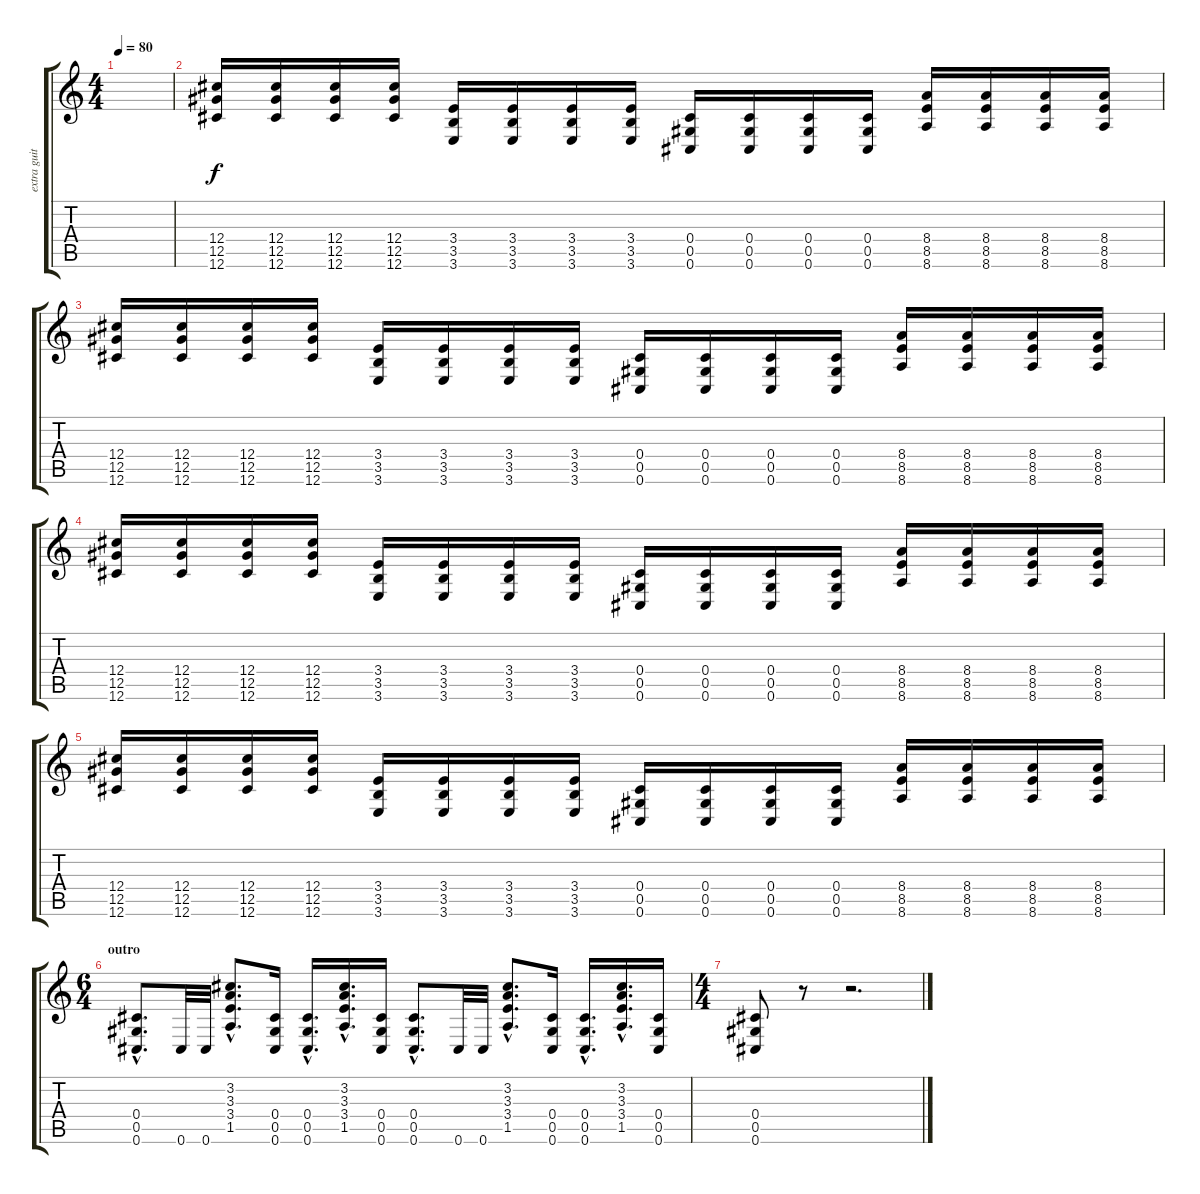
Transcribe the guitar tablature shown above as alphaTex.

\track ("extra guitar" "extra guit") {instrument distortionguitar}
\staff {score tabs}
\tuning (Eb4 Bb3 Gb3 Db3 Ab2 Db2) {hide}
\ts (4 4)
\tempo 80
\clef g2
\ks c
|
(12.4 12.5 12.6).16 (12.4 12.5 12.6).16 (12.4 12.5 12.6).16 (12.4 12.5 12.6).16 (3.4 3.5 3.6).16 (3.4 3.5 3.6).16 (3.4 3.5 3.6).16 (3.4 3.5 3.6).16 (0.4 0.5 0.6).16 (0.4 0.5 0.6).16 (0.4 0.5 0.6).16 (0.4 0.5 0.6).16 (8.4 8.5 8.6).16 (8.4 8.5 8.6).16 (8.4 8.5 8.6).16 (8.4 8.5 8.6).16 |
(12.4 12.5 12.6).16 (12.4 12.5 12.6).16 (12.4 12.5 12.6).16 (12.4 12.5 12.6).16 (3.4 3.5 3.6).16 (3.4 3.5 3.6).16 (3.4 3.5 3.6).16 (3.4 3.5 3.6).16 (0.4 0.5 0.6).16 (0.4 0.5 0.6).16 (0.4 0.5 0.6).16 (0.4 0.5 0.6).16 (8.4 8.5 8.6).16 (8.4 8.5 8.6).16 (8.4 8.5 8.6).16 (8.4 8.5 8.6).16 |
(12.4 12.5 12.6).16 (12.4 12.5 12.6).16 (12.4 12.5 12.6).16 (12.4 12.5 12.6).16 (3.4 3.5 3.6).16 (3.4 3.5 3.6).16 (3.4 3.5 3.6).16 (3.4 3.5 3.6).16 (0.4 0.5 0.6).16 (0.4 0.5 0.6).16 (0.4 0.5 0.6).16 (0.4 0.5 0.6).16 (8.4 8.5 8.6).16 (8.4 8.5 8.6).16 (8.4 8.5 8.6).16 (8.4 8.5 8.6).16 |
(12.4 12.5 12.6).16 (12.4 12.5 12.6).16 (12.4 12.5 12.6).16 (12.4 12.5 12.6).16 (3.4 3.5 3.6).16 (3.4 3.5 3.6).16 (3.4 3.5 3.6).16 (3.4 3.5 3.6).16 (0.4 0.5 0.6).16 (0.4 0.5 0.6).16 (0.4 0.5 0.6).16 (0.4 0.5 0.6).16 (8.4 8.5 8.6).16 (8.4 8.5 8.6).16 (8.4 8.5 8.6).16 (8.4 8.5 8.6).16 |
\ts (6 4)
\section ("" "outro")
(0.4{hac} 0.5{hac} 0.6{hac}).8{d} 0.6.32 0.6.32 (3.2{hac} 3.3{hac} 3.4{hac} 1.5{hac}).8{d} (0.4 0.5 0.6).16 (0.4{hac} 0.5{hac} 0.6{hac}).16{d} (3.2{hac} 3.3{hac} 3.4{hac} 1.5{hac}).16{d} (0.4 0.5 0.6).16 (0.4{hac} 0.5{hac} 0.6{hac}).8{d} 0.6.32 0.6.32 (3.2{hac} 3.3{hac} 3.4{hac} 1.5{hac}).8{d} (0.4 0.5 0.6).16 (0.4{hac} 0.5{hac} 0.6{hac}).16{d} (3.2{hac} 3.3{hac} 3.4{hac} 1.5{hac}).16{d} (0.4 0.5 0.6).16 |
\ts (4 4)
(0.4 0.5 0.6).8 r.8 r.2{d}
